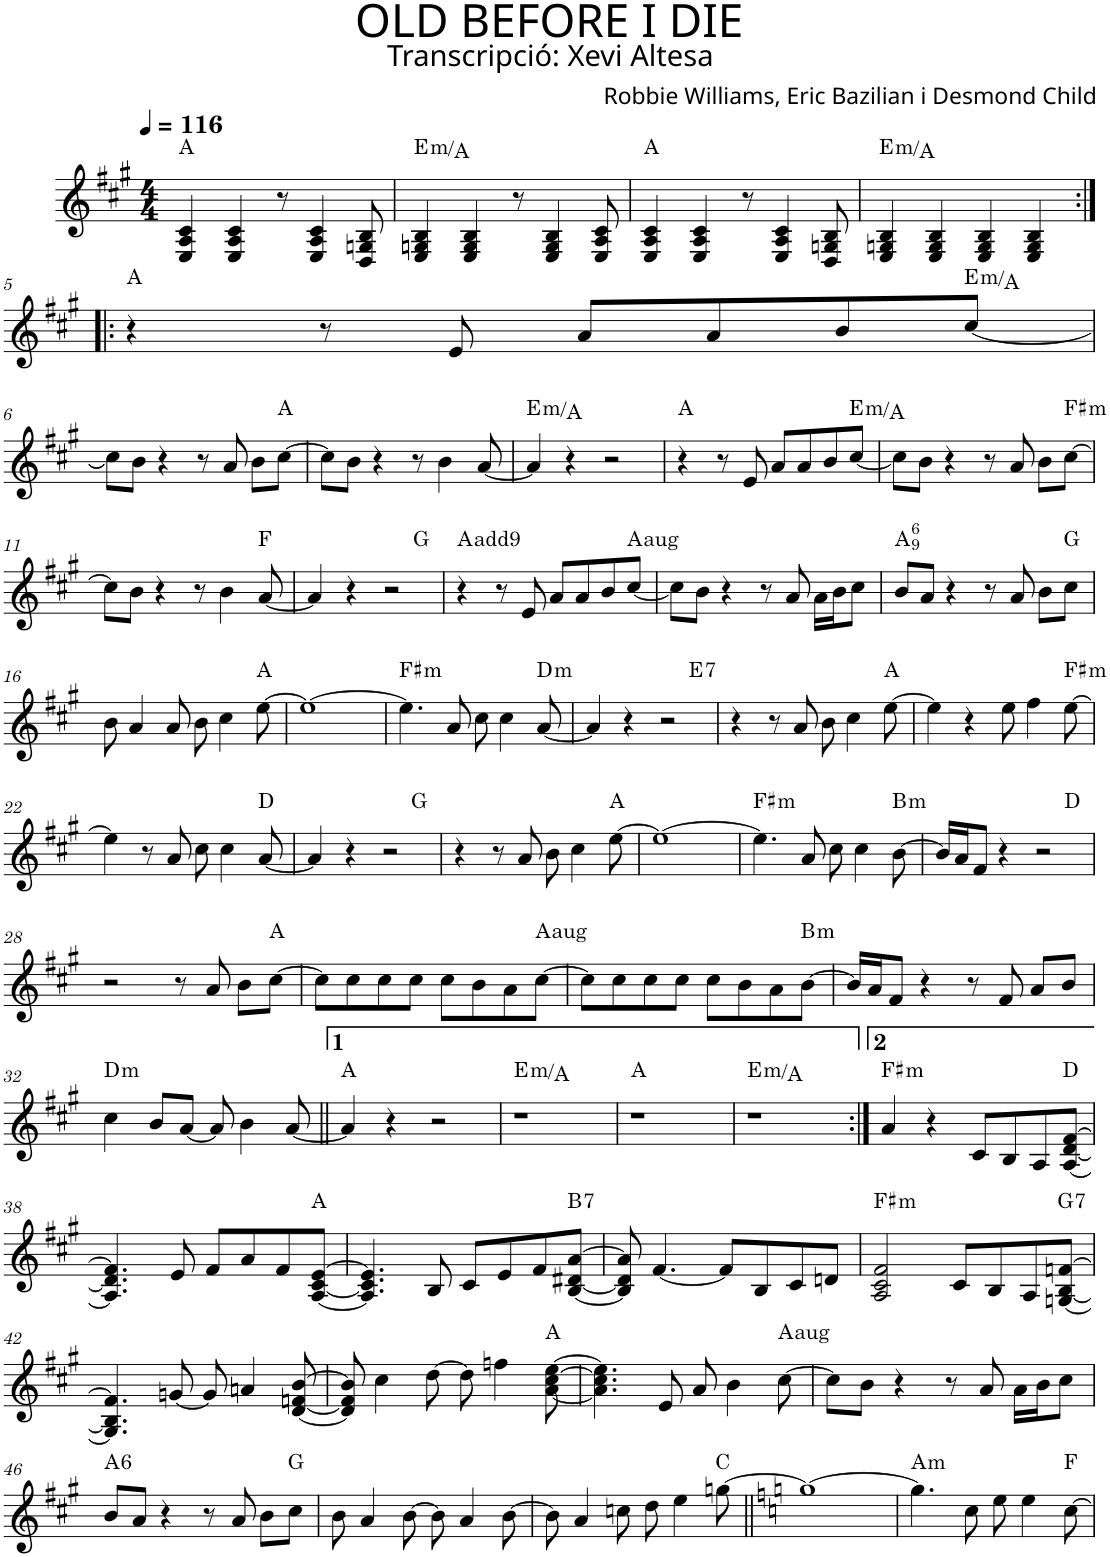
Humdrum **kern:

**kern	**harte
*part1	*part1
*staff1	*
*I"P1	*
*clefG2	*
*k[f#c#g#]	*
*A:	*
*M4/4	*
*MM116	*
=1	=1
4E/ 4A/ 4c#/	A:maj
4E/ 4A/ 4c#/	.
8r	.
4E/ 4A/ 4c#/	.
8D/ 8Gn/ 8B/	.
=2	=2
!	!LO:H:kt=m
4E/ 4Gn/ 4B/	E:min/4
4E/ 4G/ 4B/	.
8r	.
4E/ 4G/ 4B/	.
8E/ 8A/ 8c#/	.
=3	=3
4E/ 4A/ 4c#/	A:maj
4E/ 4A/ 4c#/	.
8r	.
4E/ 4A/ 4c#/	.
8D/ 8Gn/ 8B/	.
=4	=4
!	!LO:H:kt=m
4E/ 4Gn/ 4B/	E:min/4
4E/ 4G/ 4B/	.
4E/ 4G/ 4B/	.
4E/ 4G/ 4B/	.
!!LO:LB:g=z
=5:|!|:	=5:|!|:
4r	A:maj
8r	.
8e/	.
8a/L	.
8a/	.
8b/	.
!	!LO:H:kt=m
[<8cc#/J	E:min/4
!!LO:LB:g=z
=6	=6
8cc#\L]	.
8b\J	.
4r	.
8r	.
8a/	.
8b\L	.
[>8cc#\J	A:maj
=7	=7
8cc#\L]	.
8b\J	.
4r	.
8r	.
4b\	.
[<8a/	.
=8	=8
!	!LO:H:kt=m
4a/]	E:min/4
4r	.
2r	.
=9	=9
4r	A:maj
8r	.
8e/	.
8a/L	.
8a/	.
8b/	.
!	!LO:H:kt=m
[<8cc#/J	E:min/4
=10	=10
8cc#\L]	.
8b\J	.
4r	.
8r	.
8a/	.
8b\L	.
!	!LO:H:kt=m
[>8cc#\J	F#:min
!!LO:LB:g=z
=11	=11
8cc#\L]	.
8b\J	.
4r	.
8r	.
4b\	.
[<8a/	F:maj
=12	=12
*^	*
4a/]	2.ryy	.
4r	.	.
2r	.	.
.	4ryy	G:maj
*v	*v	*
=13	=13
4r	A:maj(9)
8r	.
8e/	.
8a/L	.
8a/	.
8b/	.
!	!LO:H:kt=aug
[<8cc#/J	A:aug
=14	=14
8cc#\L]	.
8b\J	.
4r	.
8r	.
8a/	.
16a\LL	.
16b\J	.
8cc#\J	.
=15	=15
!	!LO:H:kt=6
8b/L	A:maj6(9)
8a/J	.
4r	.
8r	.
8a/	.
8b\L	.
8cc#\J	G:maj
!!LO:LB:g=z
=16	=16
8b\	.
4a/	.
8a/	.
8b\	.
4cc#\	.
[>8ee\	A:maj
=17	=17
1ee_	.
=18	=18
!	!LO:H:kt=m
4.ee\]	F#:min
8a/	.
8cc#\	.
4cc#\	.
!	!LO:H:kt=m
[<8a/	D:min
=19	=19
*^	*
4a/]	2.ryy	.
4r	.	.
2r	.	.
!	!	!LO:H:kt=7
.	4ryy	E:7
*v	*v	*
=20	=20
4r	.
8r	.
8a/	.
8b\	.
4cc#\	.
[>8ee\	A:maj
=21	=21
4ee\]	.
4r	.
8ee\	.
4ff#\	.
!	!LO:H:kt=m
[>8ee\	F#:min
!!LO:LB:g=z
=22	=22
4ee\]	.
8r	.
8a/	.
8cc#\	.
4cc#\	.
[<8a/	D:maj
=23	=23
*^	*
4a/]	2.ryy	.
4r	.	.
2r	.	.
.	4ryy	G:maj
*v	*v	*
=24	=24
4r	.
8r	.
8a/	.
8b\	.
4cc#\	.
[>8ee\	A:maj
=25	=25
1ee_	.
=26	=26
!	!LO:H:kt=m
4.ee\]	F#:min
8a/	.
8cc#\	.
4cc#\	.
!	!LO:H:kt=m
[>8b\	B:min
=27	=27
*^	*
16b/LL]	2.ryy	.
16a/J	.	.
8f#/J	.	.
4r	.	.
2r	.	.
.	4ryy	D:maj
*v	*v	*
!!LO:LB:g=z
=28	=28
2r	.
8r	.
8a/	.
8b\L	.
[>8cc#\J	A:maj
=29	=29
8cc#\L]	.
8cc#\	.
8cc#\	.
8cc#\J	.
8cc#\L	.
8b\	.
8a\	.
!	!LO:H:kt=aug
[>8cc#\J	A:aug
=30	=30
8cc#\L]	.
8cc#\	.
8cc#\	.
8cc#\J	.
8cc#\L	.
8b\	.
8a\	.
!	!LO:H:kt=m
[>8b\J	B:min
=31	=31
16b/LL]	.
16a/J	.
8f#/J	.
4r	.
8r	.
8f#/	.
8a/L	.
8b/J	.
!!LO:LB:g=z
=32	=32
!	!LO:H:kt=m
4cc#\	D:min
8b/L	.
[<8a/J	.
8a/]	.
4b\	.
[<8a/	.
=33||	=33||
4a/]	A:maj
4r	.
2r	.
=34	=34
!	!LO:H:kt=m
1r	E:min/4
=35	=35
1r	A:maj
=36	=36
!	!LO:H:kt=m
1r	E:min/4
=37:|!	=37:|!
!	!LO:H:kt=m
4a/	F#:min
4r	.
8c#/L	.
8B/	.
8A/	.
[<8A/ [<8d/ [>8f#/J	D:maj
!!LO:LB:g=z
=38	=38
4.A/] 4.d/] 4.f#/]	.
8e/	.
8f#/L	.
8a/	.
8f#/	.
[<8A/ [<8c#/ [>8e/J	A:maj
=39	=39
4.A/] 4.c#/] 4.e/]	.
8B/	.
8c#/L	.
8e/	.
8f#/	.
!	!LO:H:kt=7
[<8B/ [<8d#X/ [>8a/J	B:7
=40	=40
8B/] 8d#/] 8a/]	.
[<4.f#/	.
8f#/L]	.
8B/	.
8c#/	.
8dn/J	.
=41	=41
!	!LO:H:kt=m
2A/ 2c#/ 2f#/	F#:min
8c#/L	.
8B/	.
8A/	.
!	!LO:H:kt=7
[<8Gn/ [<8B/ [>8fn/J	G:7
!!LO:LB:g=z
=42	=42
4.G/] 4.B/] 4.f/]	.
[<8gn/	.
8g/]	.
4an/	.
[<8d/ [<8fn/ [>8b/	.
=43	=43
8d/] 8f/] 8b/]	.
4cc#\	.
[>8dd\	.
8dd\]	.
4ffn\	.
[<8a\ [>8cc#\ [>8ee\	A:maj
=44	=44
4.a\] 4.cc#\] 4.ee\]	.
8e/	.
8a/	.
4b\	.
!	!LO:H:kt=aug
[>8cc#\	A:aug
=45	=45
8cc#\L]	.
8b\J	.
4r	.
8r	.
8a/	.
16a\LL	.
16b\J	.
8cc#\J	.
!!LO:LB:g=z
=46	=46
!	!LO:H:kt=6
8b/L	A:maj6
8a/J	.
4r	.
8r	.
8a/	.
8b\L	.
8cc#\J	G:maj
=47	=47
8b\	.
4a/	.
[>8b\	.
8b\]	.
4a/	.
[>8b\	.
=48	=48
8b\]	.
4a/	.
8ccn\	.
8dd\	.
4ee\	.
[>8ggn\	C:maj
=49||	=49||
*k[]	*
*C:	*
1gg_	.
=50	=50
!	!LO:H:kt=m
4.gg\]	A:min
8cc\	.
8ee\	.
4ee\	.
[>8cc\	F:maj
=	=
*-	*-
